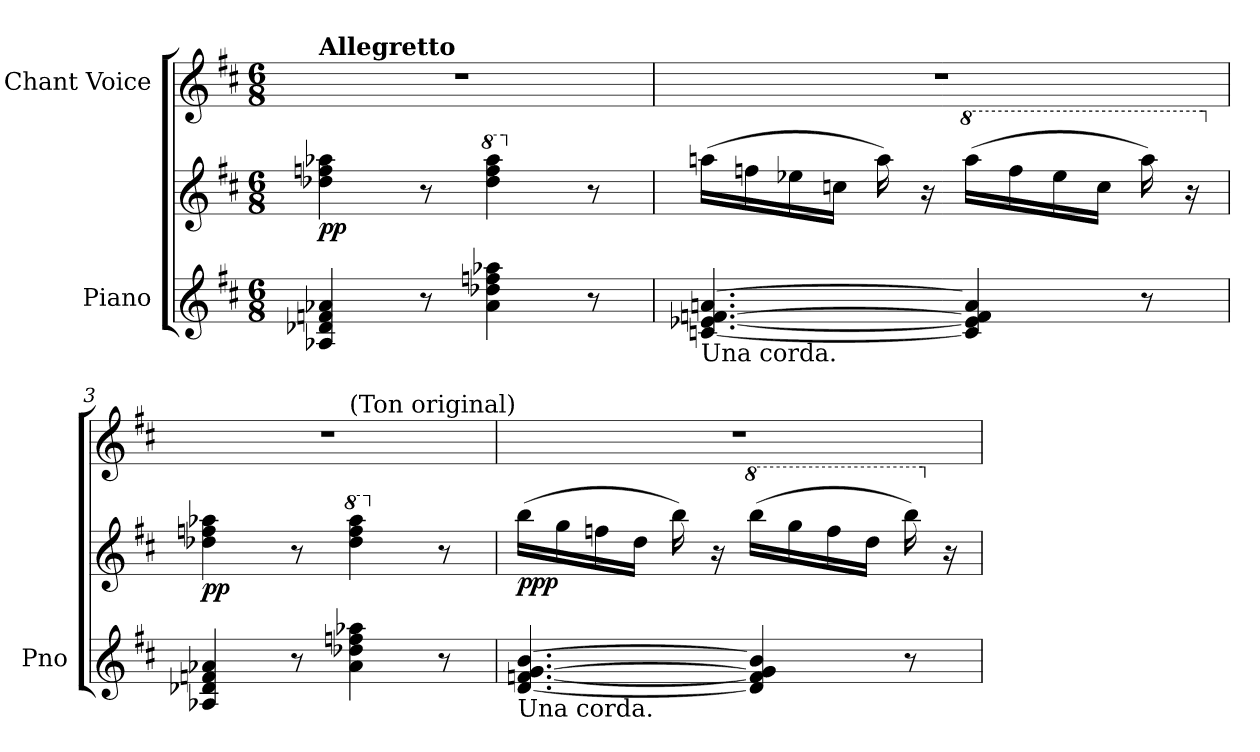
**kern	**kern	**dynam	**kern
*part2	*part2	*part2	*part1
*staff3	*staff2	*staff2/3	*staff1
*I"Piano	*	*	*I"Chant Voice
*I'Pno	*	*	*
*clefG2	*clefG2	*	*clefG2
*k[f#c#]	*k[f#c#]	*	*k[f#c#]
*M6/8	*M6/8	*	*M6/8
*MM120	*MM120	*	*MM120
=1	=1	=1	=1
!	!	!	!LO:TX:a:B:t=Allegretto
!	!	!LO:DY:b	!
4A-X/ 4d-X/ 4fn/ 4a-X/	4dd-X\ 4ffn\ 4aa-X\	pp	2.r
8r	8r	.	.
*	*8va	*	*
4a-\ 4dd-X\ 4ffn\ 4aa-X\	4ddd-\ 4fff\ 4aaa-\	.	.
*	*X8va	*	*
8r	8r	.	.
=2	=2	=2	=2
!LO:TX:b:t=Una corda.	!	!	!
!	!	!LO:DY:b	!
!	!	!LO:DY:n=1:b	!
[4.cn/ [4.e-X/ [4.fn/ [4.an/	(16aan\LL	ppp other-dynamics	2.r
.	16ffn\	.	.
.	16ee-X\	.	.
.	16ccn\JJ	.	.
.	16aa\)	.	.
.	16r	.	.
*	*8va	*	*
4c/] 4e-/] 4f/] 4a/]	(16aaa\LL	.	.
.	16fff\	.	.
.	16eee-\	.	.
.	16ccc\JJ	.	.
8r	16aaa\)	.	.
.	16r	.	.
=3	=3	=3	=3
*	*X8va	*	*
*	*	*	*^
!	!	!LO:DY:b	!	!
4A-X/ 4d-X/ 4fn/ 4a-X/	4dd-X\ 4ffn\ 4aa-X\	pp	2.r	4ryy
8r	8r	.	.	8ryy
*	*8va	*	*	*
!	!	!	!	!LO:TX:a:t=(Ton original)
4a-\ 4dd-X\ 4ffn\ 4aa-X\	4ddd-\ 4fff\ 4aaa-\	.	.	4ryy
*	*X8va	*	*	*
8r	8r	.	.	8ryy
=4	=4	=4	=4	=4
!LO:TX:b:t=Una corda.	!	!	!	!
!	!	!LO:DY:b	!	!
*	*	*	*v	*v
[4.d/ [4.fn/ [4.g/ [4.b/	(16bb\LL	ppp	2.r
.	16gg\	.	.
.	16ffn\	.	.
.	16dd\JJ	.	.
.	16bb\)	.	.
.	16r	.	.
*	*8va	*	*
4d/] 4f/] 4g/] 4b/]	(16bbb\LL	.	.
.	16ggg\	.	.
.	16fff\	.	.
.	16ddd\JJ	.	.
8r	16bbb\)	.	.
*	*X8va	*	*
.	16r	.	.
=	=	=	=
*-	*-	*-	*-
